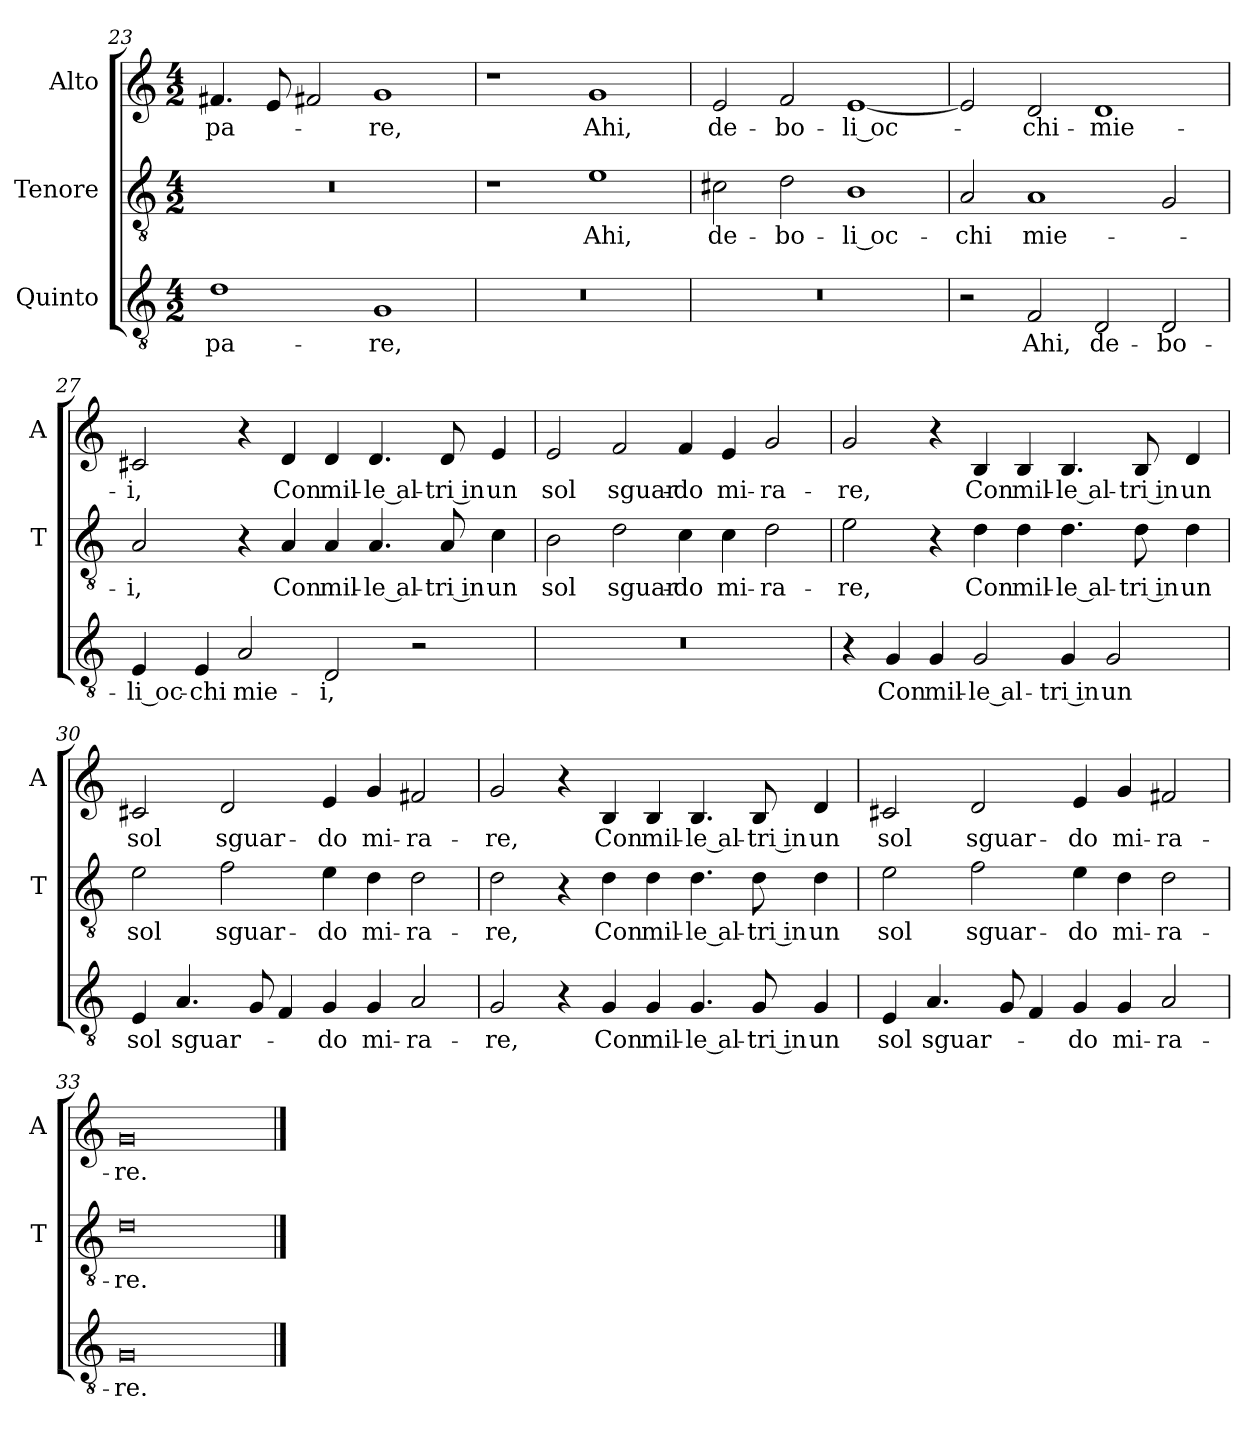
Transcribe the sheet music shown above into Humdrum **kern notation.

**kern	**text	**kern	**text	**kern	**text
*part3	*part3	*part2	*part2	*part1	*part1
*staff3	*staff3	*staff2	*staff2	*staff1	*staff1
*I"Quinto	*	*I"Tenore	*	*I"Alto	*
*	*	*I'T	*	*I'A	*
*clefGv2	*	*clefGv2	*	*clefG2	*
*k[]	*	*k[]	*	*k[]	*
*C:	*	*C:	*	*C:	*
*M4/2	*	*M4/2	*	*M4/2	*
=23	=23	=23	=23	=23	=23
1d	-pa-	0r	.	4.f#X	-pa-
.	.	.	.	8e	.
.	.	.	.	2f#X	.
1G	-re,	.	.	1g	-re,
=24	=24	=24	=24	=24	=24
0r	.	1r	.	1r	.
.	.	1e	Ahi,	1g	Ahi,
=25	=25	=25	=25	=25	=25
0r	.	2c#X	de-	2e	de-
.	.	2d	-bo-	2f	-bo-
.	.	1B	-li oc-	[1e	-li oc-
=26	=26	=26	=26	=26	=26
2r	.	2A	-chi	2e]	.
2F	Ahi,	1A	mie-	2d	-chi-
2D	de-	.	.	1d	-mie-
2D	-bo-	2G	.	.	.
=27	=27	=27	=27	=27	=27
4E	-li oc-	2A	-i,	2c#X	-i,
4E	-chi	.	.	.	.
2A	mie-	4r	.	4r	.
.	.	4A	Con	4d	Con
2D	-i,	4A	mil-	4d	mil-
.	.	4.A	-le al-	4.d	-le al-
2r	.	.	.	.	.
.	.	8A	-tri in	8d	-tri in
.	.	4c	un	4e	un
=28	=28	=28	=28	=28	=28
0r	.	2B	sol	2e	sol
.	.	2d	sguar-	2f	sguar-
.	.	4c	-do	4f	-do
.	.	4c	mi-	4e	mi-
.	.	2d	-ra-	2g	-ra-
=29	=29	=29	=29	=29	=29
4r	.	2e	-re,	2g	-re,
4G	Con	.	.	.	.
4G	mil-	4r	.	4r	.
2G	-le al-	4d	Con	4B	Con
.	.	4d	mil-	4B	mil-
4G	-tri in	4.d	-le al-	4.B	-le al-
2G	un	.	.	.	.
.	.	8d	-tri in	8B	-tri in
.	.	4d	un	4d	un
=30	=30	=30	=30	=30	=30
4E	sol	2e	sol	2c#X	sol
4.A	sguar-	.	.	.	.
.	.	2f	sguar-	2d	sguar-
8G	.	.	.	.	.
4F	.	.	.	.	.
4G	-do	4e	-do	4e	-do
4G	mi-	4d	mi-	4g	mi-
2A	-ra-	2d	-ra-	2f#X	-ra-
=31	=31	=31	=31	=31	=31
2G	-re,	2d	-re,	2g	-re,
4r	.	4r	.	4r	.
4G	Con	4d	Con	4B	Con
4G	mil-	4d	mil-	4B	mil-
4.G	-le al-	4.d	-le al-	4.B	-le al-
8G	-tri in	8d	-tri in	8B	-tri in
4G	un	4d	un	4d	un
=32	=32	=32	=32	=32	=32
4E	sol	2e	sol	2c#X	sol
4.A	sguar-	.	.	.	.
.	.	2f	sguar-	2d	sguar-
8G	.	.	.	.	.
4F	.	.	.	.	.
4G	-do	4e	-do	4e	-do
4G	mi-	4d	mi-	4g	mi-
2A	-ra-	2d	-ra-	2f#X	-ra-
=33	=33	=33	=33	=33	=33
0G	-re.	0d	-re.	0g	-re.
==	==	==	==	==	==
*-	*-	*-	*-	*-	*-
